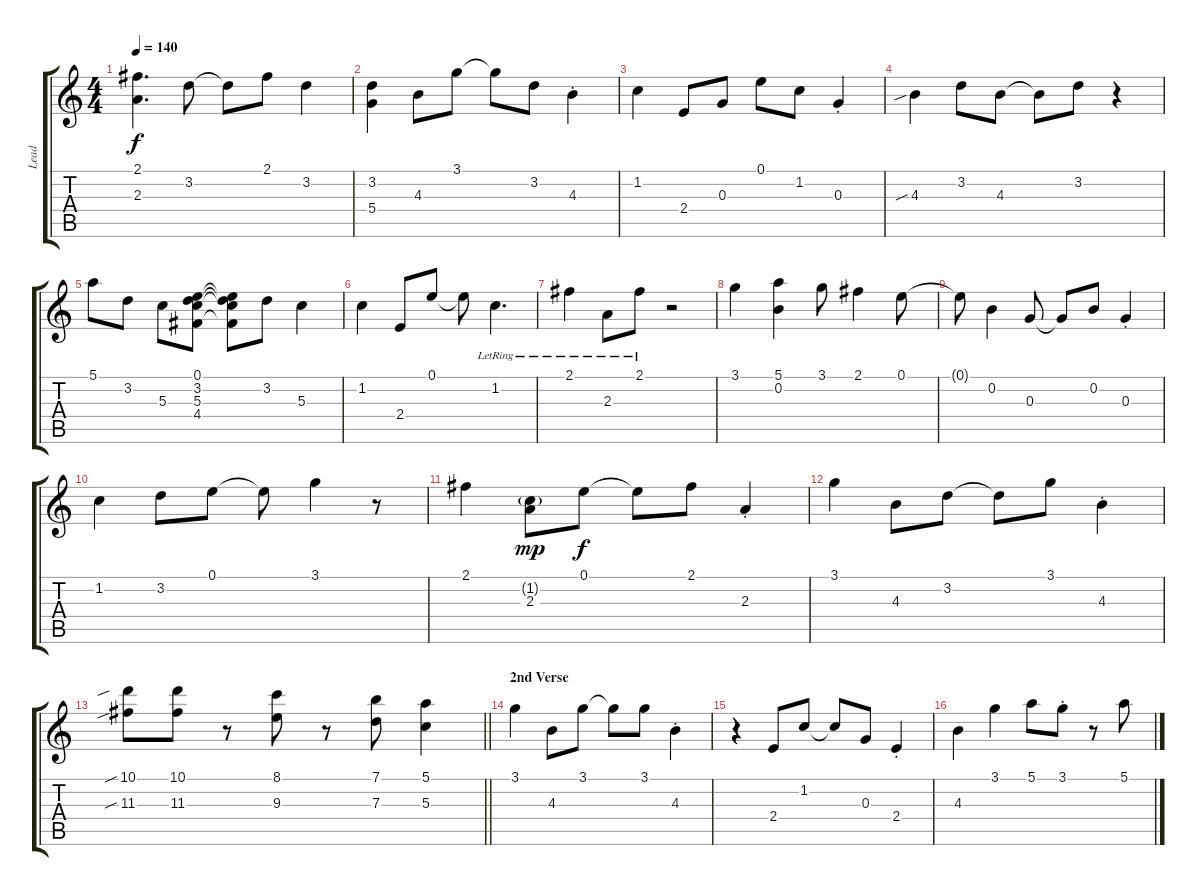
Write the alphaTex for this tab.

\track ("Lead" "Lead") {instrument electricguitarclean}
\staff {score tabs}
\tuning (E4 B3 G3 D3 A2 E2) {hide}
\ts (4 4)
\tempo 140
\clef g2
\ks c
(2.1 2.3).4{d dy f} 3.2.8 3.2{t}.8 2.1.8 3.2.4 |
(3.2 5.4).4 4.3.8 3.1.8 3.1{t}.8 3.2.8 4.3{st}.4 |
1.2.4 2.4.8 0.3.8 0.1.8 1.2.8 0.3{st}.4 |
4.3{sib}.4 3.2.8 4.3.8 4.3{t}.8 3.2.8 r.4 |
5.1.8 3.2.8 5.3.8 (0.1 3.2 5.3 4.4).8 (0.1{t} 3.2{t} 5.3{t} 4.4{t}).8 3.2.8 5.3.4 |
1.2.4 2.4.8 0.1.8 0.1{t}.8 1.2{lr}.4{d} |
2.1{lr}.4 2.3{lr}.8 2.1{lr}.8 r.2 |
3.1.4 (5.1 0.2).4 3.1.8 2.1.4 0.1.8 |
0.1{t}.8 0.2.4 0.3.8 0.3{t}.8 0.2.8 0.3{st}.4 |
1.2.4 3.2.8 0.1.8 0.1{t}.8 3.1.4 r.8 |
2.1.4 (1.2{g} 2.3).8{dy mp} 0.1.8{dy f} 0.1{t}.8 2.1.8 2.3{st}.4 |
3.1.4 4.3.8 3.2.8 3.2{t}.8 3.1.8 4.3{st}.4 |
\barLineRight lightlight
(10.1{sib} 11.3{sib}).8 (10.1 11.3).8 r.8 (8.1 9.3).8 r.8 (7.1 7.3).8 (5.1 5.3).4 |
\section ("" "2nd Verse")
3.1.4 4.3.8 3.1.8 3.1{t}.8 3.1.8 4.3{st}.4 |
r.4 2.4.8 1.2.8 1.2{t}.8 0.3.8 2.4{st}.4 |
4.3.4 3.1.4 5.1.8 3.1{st}.8 r.8 5.1.8
